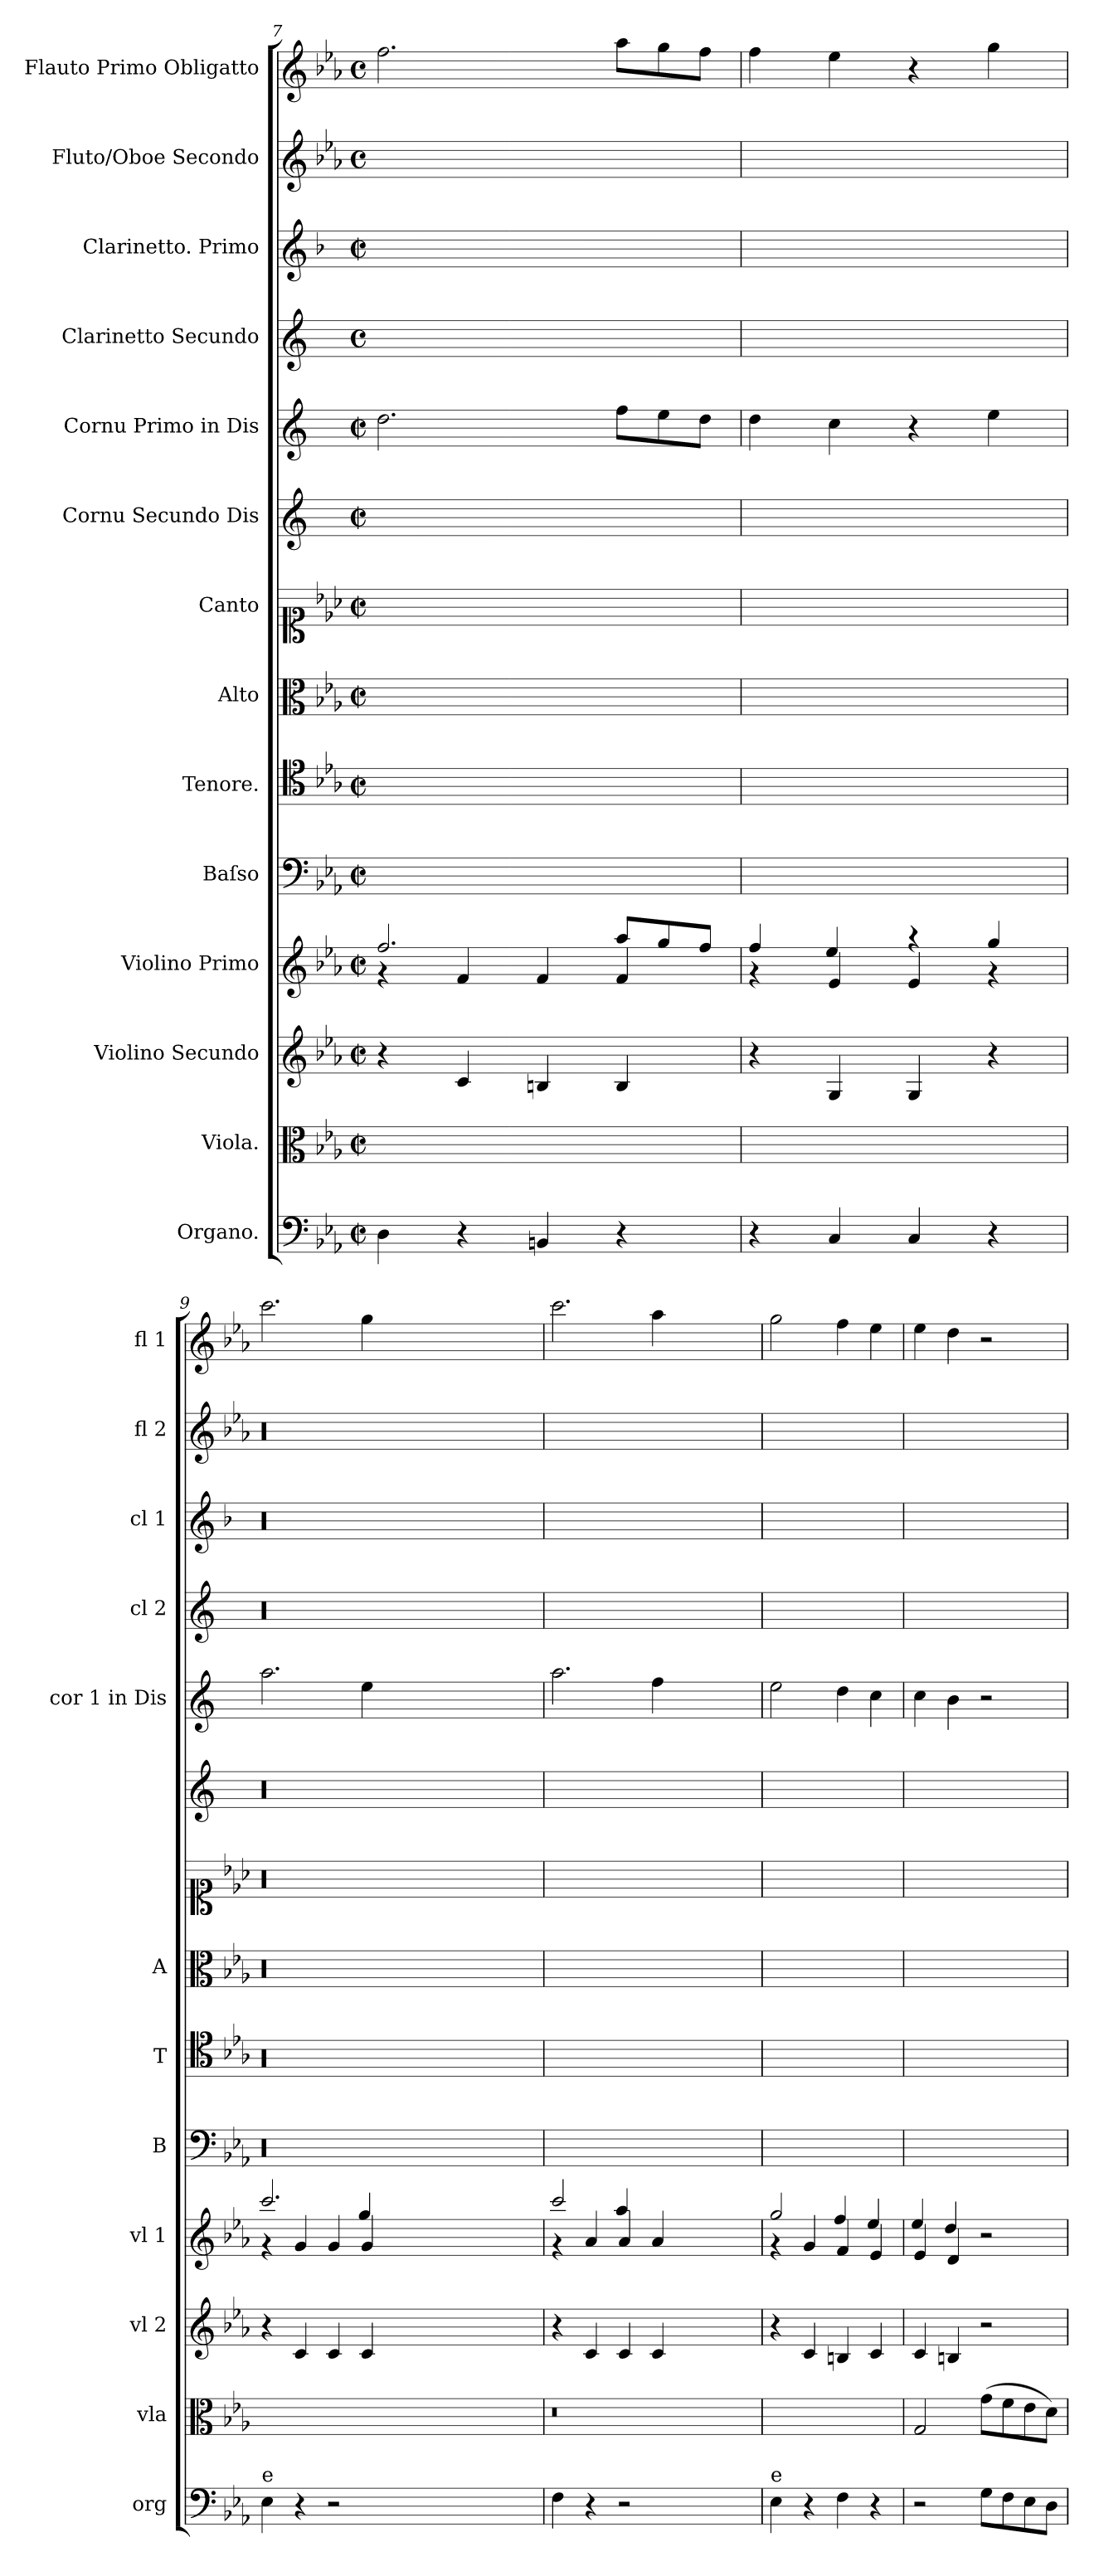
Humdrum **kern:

**kern	**kern	**kern	**kern	**kern	**kern	**kern	**kern	**kern	**kern	**kern	**kern	**kern	**kern
*part14	*part13	*part12	*part11	*part10	*part9	*part8	*part7	*part6	*part5	*part4	*part3	*part2	*part1
*staff14	*staff13	*staff12	*staff11	*staff10	*staff9	*staff8	*staff7	*staff6	*staff5	*staff4	*staff3	*staff2	*staff1
*I"Organo.	*I"Viola.	*I"Violino Secundo	*I"Violino Primo	*I"Baſso	*I"Tenore.	*I"Alto	*I"Canto	*I"Cornu Secundo Dis	*I"Cornu Primo in Dis	*I"Clarinetto Secundo	*I"Clarinetto. Primo	*I"Fluto/Oboe Secondo	*I"Flauto Primo Obligatto
*I'org	*I'vla	*I'vl 2	*I'vl 1	*I'B	*I'T	*I'A	*	*	*I'cor 1 in Dis	*I'cl 2	*I'cl 1	*I'fl 2	*I'fl 1
*clefF4	*clefC3	*clefG2	*clefG2	*clefF4	*clefC4	*clefC3	*clefC1	*clefG2	*clefG2	*clefG2	*clefG2	*clefG2	*clefG2
*	*	*	*	*	*	*	*	*ITrd-2c-3	*ITrd-2c-3	*ITrd1c2	*ITrd1c2	*	*
*k[b-e-a-]	*k[b-e-a-]	*k[b-e-a-]	*k[b-e-a-]	*k[b-e-a-]	*k[b-e-a-]	*k[b-e-a-]	*k[b-e-a-]	*k[b-e-a-]	*k[b-e-a-]	*k[b-e-]	*k[b-e-a-]	*k[b-e-a-]	*k[b-e-a-]
*E-:	*E-:	*E-:	*E-:	*E-:	*E-:	*E-:	*E-:	*	*	*	*E-:	*E-:	*E-:
*M2/2	*M2/2	*M2/2	*M2/2	*M2/2	*M2/2	*M2/2	*M2/2	*M2/2	*M2/2	*M2/2	*M2/2	*M2/2	*M2/2
*met(c|)	*met(c|)	*met(c|)	*met(c|)	*met(c|)	*met(c|)	*met(c|)	*met(c|)	*met(c|)	*met(c|)	*met(c)	*met(c|)	*met(c)	*met(c)
=7	=7	=7	=7	=7	=7	=7	=7	=7	=7	=7	=7	=7	=7
*	*	*	*^	*	*	*	*	*	*	*	*	*	*
4D\	1ryy	4r	4rg	2.ff!/	1ryy	1ryy	1ryy	1ryy	1ryy	2.ff\	1ryy	1ryy	1ryy	2.ff\
4r	.	4c/	4f/	.	.	.	.	.	.	.	.	.	.	.
4BBn/	.	4Bn/	4f/	.	.	.	.	.	.	.	.	.	.	.
*	*	*	*	*Xtuplet	*	*	*	*	*	*Xtuplet	*	*	*	*Xtuplet
4r	.	4B/	4f/	12aa-!/L	.	.	.	.	.	12aa-\L	.	.	.	12aa-\L
.	.	.	.	12gg!/	.	.	.	.	.	12gg\	.	.	.	12gg\
.	.	.	.	12ff!/J	.	.	.	.	.	12ff\J	.	.	.	12ff\J
=8	=8	=8	=8	=8	=8	=8	=8	=8	=8	=8	=8	=8	=8	=8
4r	1ryy	4r	4rg	4ff!/	1ryy	1ryy	1ryy	1ryy	1ryy	4ff\	1ryy	1ryy	1ryy	4ff\
4C/	.	4G/	4e-/	4ee-!/	.	.	.	.	.	4ee-\	.	.	.	4ee-\
4C/	.	4G/	4e-/	4raa	.	.	.	.	.	4r	.	.	.	4r
4r	.	4r	4rg	4gg!/	.	.	.	.	.	4gg\	.	.	.	4gg\
=9	=9	=9	=9	=9	=9	=9	=9	=9	=9	=9	=9	=9	=9	=9
!LO:TX:a:t=e	!	!	!	!	!	!	!	!	!	!	!	!	!	!
4E-\	00ryy	4r	4rg	2.ccc!/	00r	00r	00r	00r	00r	2.ccc\	00r	00r	00r	2.ccc\
4r	.	4c/	4g/	.	.	.	.	.	.	.	.	.	.	.
2r	.	4c/	4g/	.	.	.	.	.	.	.	.	.	.	.
.	.	4c/	4g/	4gg!/	.	.	.	.	.	4gg\	.	.	.	4gg\
0.ryy	.	0.ryy	0.ryy	0.ryy	.	.	.	.	.	0.ryy	.	.	.	0.ryy
=10	=10	=10	=10	=10	=10	=10	=10	=10	=10	=10	=10	=10	=10	=10
4F\	0r	4r	4rg	2ccc!/	0ryy	0ryy	0ryy	0ryy	0ryy	2.ccc\	0ryy	0ryy	0ryy	2.ccc\
4r	.	4c/	4a-/	.	.	.	.	.	.	.	.	.	.	.
2r	.	4c/	4a-/	4aa-!/	.	.	.	.	.	.	.	.	.	.
.	.	4c/	4a-/	4aa-!\yy	.	.	.	.	.	4aa-\	.	.	.	4aa-\
1ryy	.	1ryy	1ryy	1ryy	.	.	.	.	.	1ryy	.	.	.	1ryy
=11	=11	=11	=11	=11	=11	=11	=11	=11	=11	=11	=11	=11	=11	=11
!LO:TX:a:t=e	!	!	!	!	!	!	!	!	!	!	!	!	!	!
4E-\	1ryy	4r	4rg	2gg!/	1ryy	1ryy	1ryy	1ryy	1ryy	2gg\	1ryy	1ryy	1ryy	2gg\
4r	.	4c/	4g/	.	.	.	.	.	.	.	.	.	.	.
4F\	.	4Bn/	4f/	4ff!/	.	.	.	.	.	4ff\	.	.	.	4ff\
4r	.	4c/	4e-/	4ee-!/	.	.	.	.	.	4ee-\	.	.	.	4ee-\
=12	=12	=12	=12	=12	=12	=12	=12	=12	=12	=12	=12	=12	=12	=12
2r	2G/	4c/	4e-/	4ee-!/	1ryy	1ryy	1ryy	1ryy	1ryy	4ee-\	1ryy	1ryy	1ryy	4ee-\
.	.	4Bn/	4d/	4dd!/	.	.	.	.	.	4dd\	.	.	.	4dd\
8G\L	(8g\L	2r	2r	2ryy	.	.	.	.	.	2r	.	.	.	2r
8F\	8f\	.	.	.	.	.	.	.	.	.	.	.	.	.
8E-\	8e-\	.	.	.	.	.	.	.	.	.	.	.	.	.
8D\J	8d\J)	.	.	.	.	.	.	.	.	.	.	.	.	.
*	*	*	*v	*v	*	*	*	*	*	*	*	*	*	*
=	=	=	=	=	=	=	=	=	=	=	=	=	=
*-	*-	*-	*-	*-	*-	*-	*-	*-	*-	*-	*-	*-	*-
